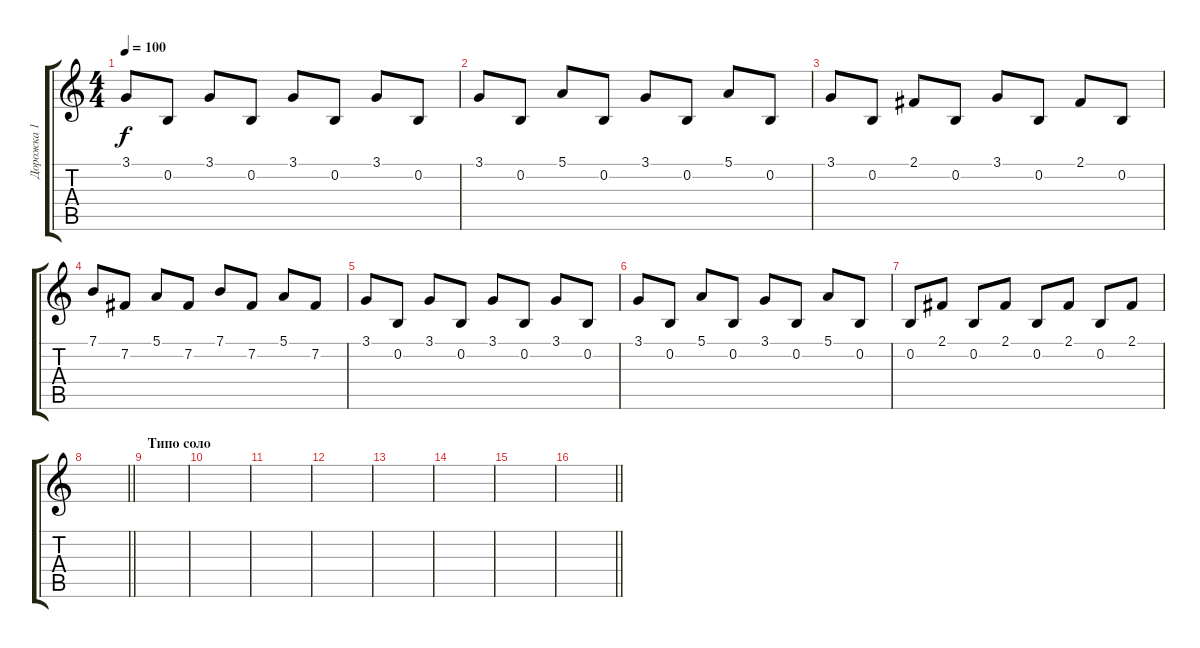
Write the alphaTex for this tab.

\track ("Дорожка 1" "Дорожка 1") {instrument acousticgrandpiano}
\staff {score tabs}
\tuning (E4 B3 G3 D3 A2 E2) {hide}
\ts (4 4)
\tempo 100
\clef g2
\ks c
3.1.8{dy f} 0.2.8 3.1.8 0.2.8 3.1.8 0.2.8 3.1.8 0.2.8 |
3.1.8 0.2.8 5.1.8 0.2.8 3.1.8 0.2.8 5.1.8 0.2.8 |
3.1.8 0.2.8 2.1.8 0.2.8 3.1.8 0.2.8 2.1.8 0.2.8 |
7.1.8 7.2.8 5.1.8 7.2.8 7.1.8 7.2.8 5.1.8 7.2.8 |
3.1.8 0.2.8 3.1.8 0.2.8 3.1.8 0.2.8 3.1.8 0.2.8 |
3.1.8 0.2.8 5.1.8 0.2.8 3.1.8 0.2.8 5.1.8 0.2.8 |
0.2.8 2.1.8 0.2.8 2.1.8 0.2.8 2.1.8 0.2.8 2.1.8 |
\barLineRight lightlight
|
\section ("" "Типо соло")
|
|
|
|
|
|
|
\barLineRight lightlight
